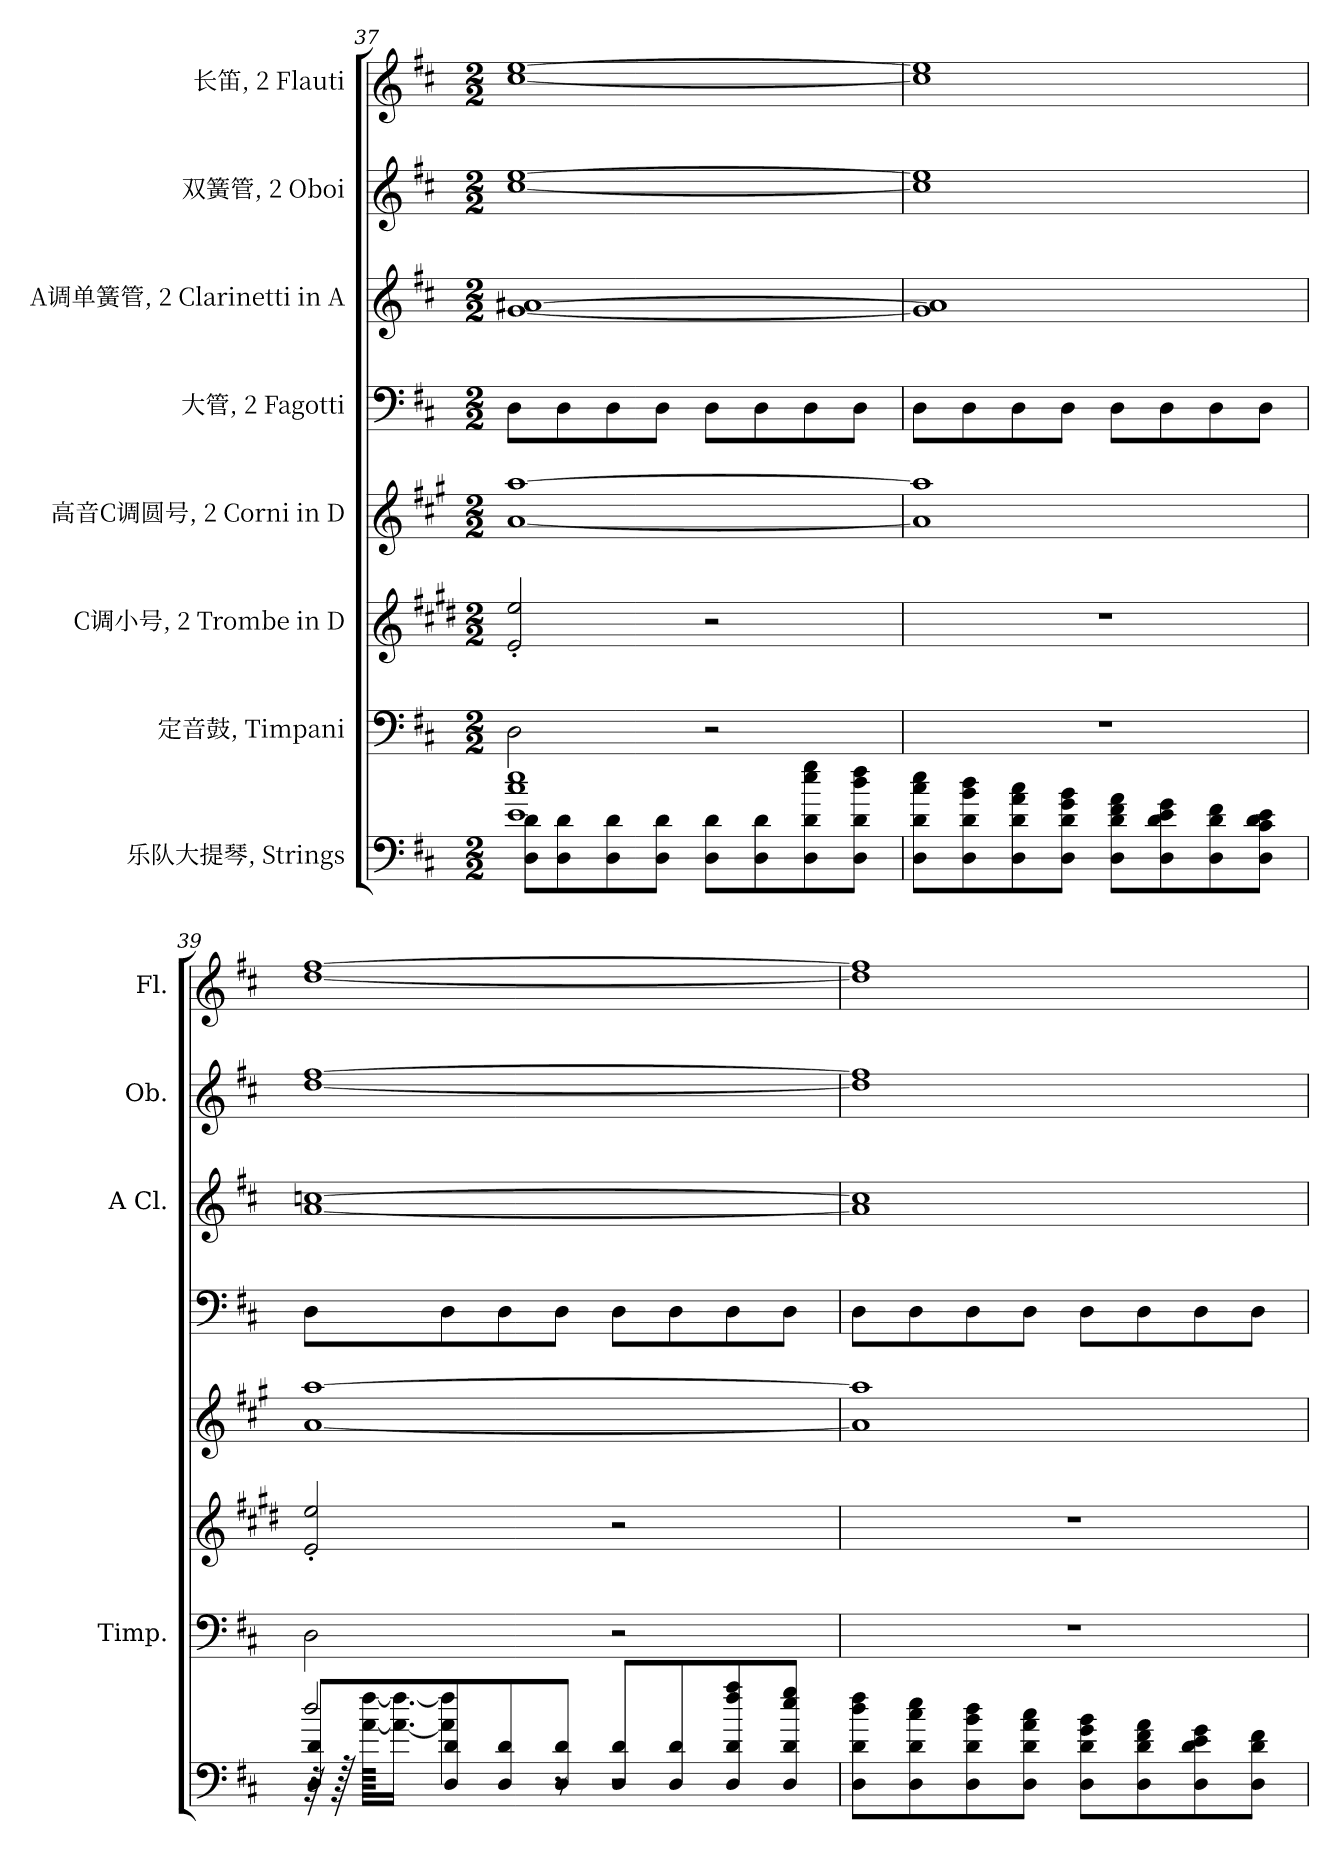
**kern	**kern	**kern	**kern	**kern	**kern	**kern	**kern
*part8	*part7	*part6	*part5	*part4	*part3	*part2	*part1
*staff8	*staff7	*staff6	*staff5	*staff4	*staff3	*staff2	*staff1
*I"乐队大提琴, Strings	*I"定音鼓, Timpani	*I"C调小号, 2 Trombe in D	*I"高音C调圆号, 2 Corni in D	*I"大管, 2 Fagotti	*I"A调单簧管, 2 Clarinetti in A	*I"双簧管, 2 Oboi	*I"长笛, 2 Flauti
*	*I'Timp.	*	*	*	*I'A Cl.	*I'Ob.	*I'Fl.
*clefF4	*clefF4	*clefG2	*clefG2	*clefF4	*clefG2	*clefG2	*clefG2
*	*	*ITrd1c2	*ITrd4c7	*	*ITrd2c3	*	*
*k[f#c#]	*k[f#c#]	*k[f#c#]	*k[f#c#]	*k[f#c#]	*k[f#c#g#d#a#]	*k[f#c#]	*k[f#c#]
*M2/2	*M2/2	*M2/2	*M2/2	*M2/2	*M2/2	*M2/2	*M2/2
=37	=37	=37	=37	=37	=37	=37	=37
*^	*	*	*	*	*	*	*
1e 1cc# 1ee	8D\ 8d\L	2D\	2d/' 2dd/'	[1d [1dd	8D\L	[1e [1f##X	[1cc# [1ee	[1cc# [1ee
.	8D\ 8d\	.	.	.	8D\	.	.	.
.	8D\ 8d\	.	.	.	8D\	.	.	.
.	8D\ 8d\J	.	.	.	8D\J	.	.	.
.	8D\ 8d\L	2r	2r	.	8D\L	.	.	.
.	8D\ 8d\	.	.	.	8D\	.	.	.
.	8D\ 8d\ 8ee\ 8gg\	.	.	.	8D\	.	.	.
.	8D\ 8d\ 8dd\ 8ff#\J	.	.	.	8D\J	.	.	.
*v	*v	*	*	*	*	*	*	*
!!LO:PB:g=z
=38	=38	=38	=38	=38	=38	=38	=38
8D\ 8d\ 8cc#\ 8ee\L	1r	1r	1d] 1dd]	8D\L	1e] 1f##]	1cc#] 1ee]	1cc#] 1ee]
8D\ 8d\ 8b\ 8dd\	.	.	.	8D\	.	.	.
8D\ 8d\ 8a\ 8cc#\	.	.	.	8D\	.	.	.
8D\ 8d\ 8g\ 8b\J	.	.	.	8D\J	.	.	.
8D\ 8d\ 8f#\ 8a\L	.	.	.	8D\L	.	.	.
8D\ 8d\ 8e\ 8g\	.	.	.	8D\	.	.	.
8D\ 8d\ 8f#\	.	.	.	8D\	.	.	.
8D\ 8c#\ 8d\ 8e\J	.	.	.	8D\J	.	.	.
=39	=39	=39	=39	=39	=39	=39	=39
*^	*	*	*	*	*	*	*
*	*^	*	*	*	*	*	*	*
2dd/	64r	8D/ 8d/L	2D\	2d/' 2dd/'	[1d [1dd	8D\L	[1f# [1an	[1dd [1ff#	[1dd [1ff#
.	128r	.	.	.	.	.	.	.	.
.	[128a\ [128ff#\KKKLL	.	.	.	.	.	.	.	.
.	16.a\_ 16.ff#\_JJ	.	.	.	.	.	.	.	.
.	4a\] 4ff#\]	8D/ 8d/	.	.	.	8D\	.	.	.
.	.	8D/ 8d/	.	.	.	8D\	.	.	.
.	8r	8D/ 8d/J	.	.	.	8D\J	.	.	.
2r	2r	8D/ 8d/L	2r	2r	.	8D\L	.	.	.
.	.	8D/ 8d/	.	.	.	8D\	.	.	.
.	.	8D/ 8d/ 8ff#/ 8aa/	.	.	.	8D\	.	.	.
.	.	8D/ 8d/ 8ee/ 8gg/J	.	.	.	8D\J	.	.	.
*v	*v	*v	*	*	*	*	*	*	*
=40	=40	=40	=40	=40	=40	=40	=40
8D\ 8d\ 8dd\ 8ff#\L	1r	1r	1d] 1dd]	8D\L	1f#] 1a]	1dd] 1ff#]	1dd] 1ff#]
8D\ 8d\ 8cc#\ 8ee\	.	.	.	8D\	.	.	.
8D\ 8d\ 8b\ 8dd\	.	.	.	8D\	.	.	.
8D\ 8d\ 8a\ 8cc#\J	.	.	.	8D\J	.	.	.
8D\ 8d\ 8g\ 8b\L	.	.	.	8D\L	.	.	.
8D\ 8d\ 8f#\ 8a\	.	.	.	8D\	.	.	.
8D\ 8d\ 8e\ 8g\	.	.	.	8D\	.	.	.
8D\ 8d\ 8f#\J	.	.	.	8D\J	.	.	.
=	=	=	=	=	=	=	=
*-	*-	*-	*-	*-	*-	*-	*-
